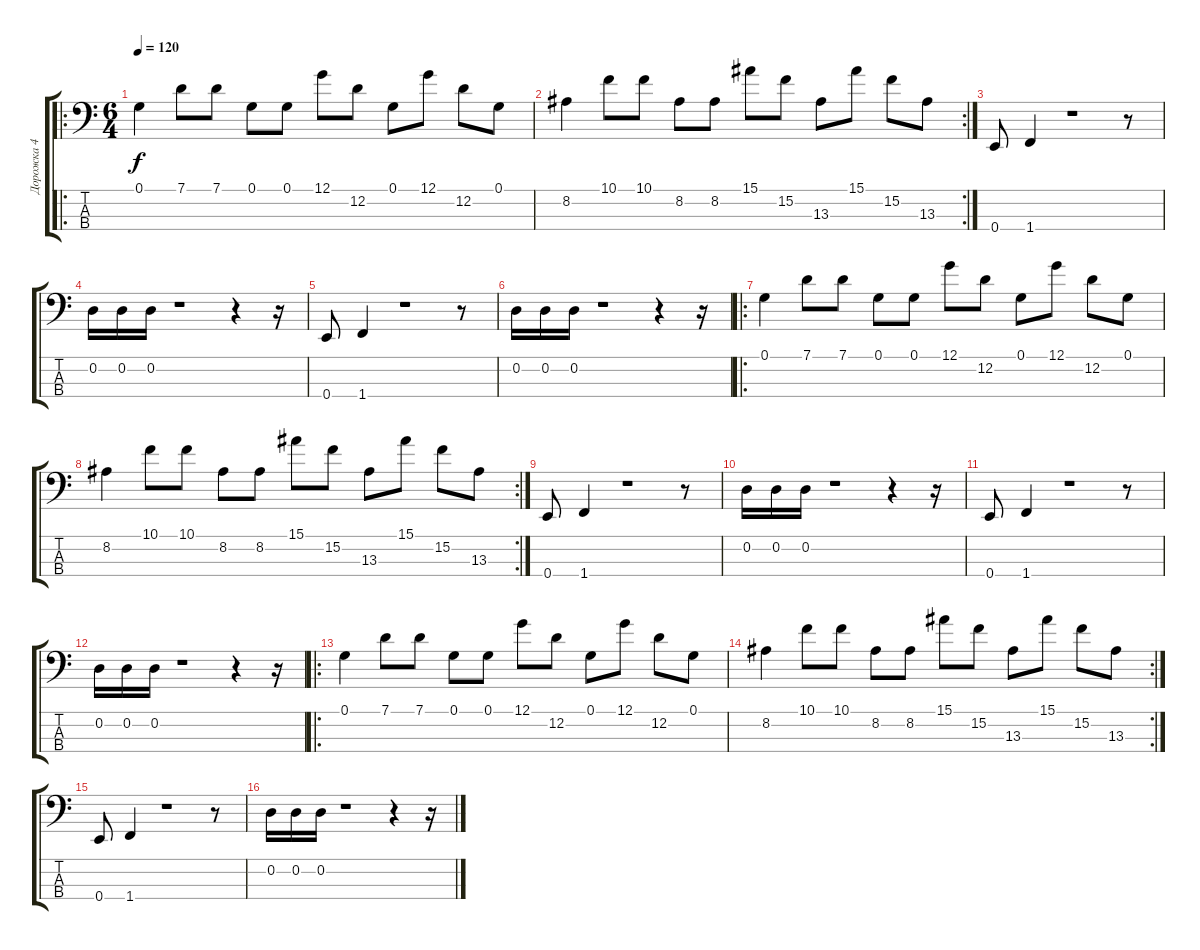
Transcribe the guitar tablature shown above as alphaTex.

\track ("Дорожка 4" "Дорожка 4") {instrument electricbasspick}
\staff {score tabs}
\tuning (G2 D2 A1 E1) {hide}
\ro
\ts (6 4)
\tempo 120
\clef f4
\ks c
0.1.4{dy f} 7.1.8 7.1.8 0.1.8 0.1.8 12.1.8 12.2.8 0.1.8 12.1.8 12.2.8 0.1.8 |
\rc 2
8.2.4 10.1.8 10.1.8 8.2.8 8.2.8 15.1.8 15.2.8 13.3.8 15.1.8 15.2.8 13.3.8 |
0.4.8 1.4.4 r.1 r.8 |
0.2.16 0.2.16 0.2.16 r.1 r.4 r.16 |
0.4.8 1.4.4 r.1 r.8 |
0.2.16 0.2.16 0.2.16 r.1 r.4 r.16 |
\ro
0.1.4 7.1.8 7.1.8 0.1.8 0.1.8 12.1.8 12.2.8 0.1.8 12.1.8 12.2.8 0.1.8 |
\rc 2
8.2.4 10.1.8 10.1.8 8.2.8 8.2.8 15.1.8 15.2.8 13.3.8 15.1.8 15.2.8 13.3.8 |
0.4.8 1.4.4 r.1 r.8 |
0.2.16 0.2.16 0.2.16 r.1 r.4 r.16 |
0.4.8 1.4.4 r.1 r.8 |
0.2.16 0.2.16 0.2.16 r.1 r.4 r.16 |
\ro
0.1.4 7.1.8 7.1.8 0.1.8 0.1.8 12.1.8 12.2.8 0.1.8 12.1.8 12.2.8 0.1.8 |
\rc 2
8.2.4 10.1.8 10.1.8 8.2.8 8.2.8 15.1.8 15.2.8 13.3.8 15.1.8 15.2.8 13.3.8 |
0.4.8 1.4.4 r.1 r.8 |
0.2.16 0.2.16 0.2.16 r.1 r.4 r.16
